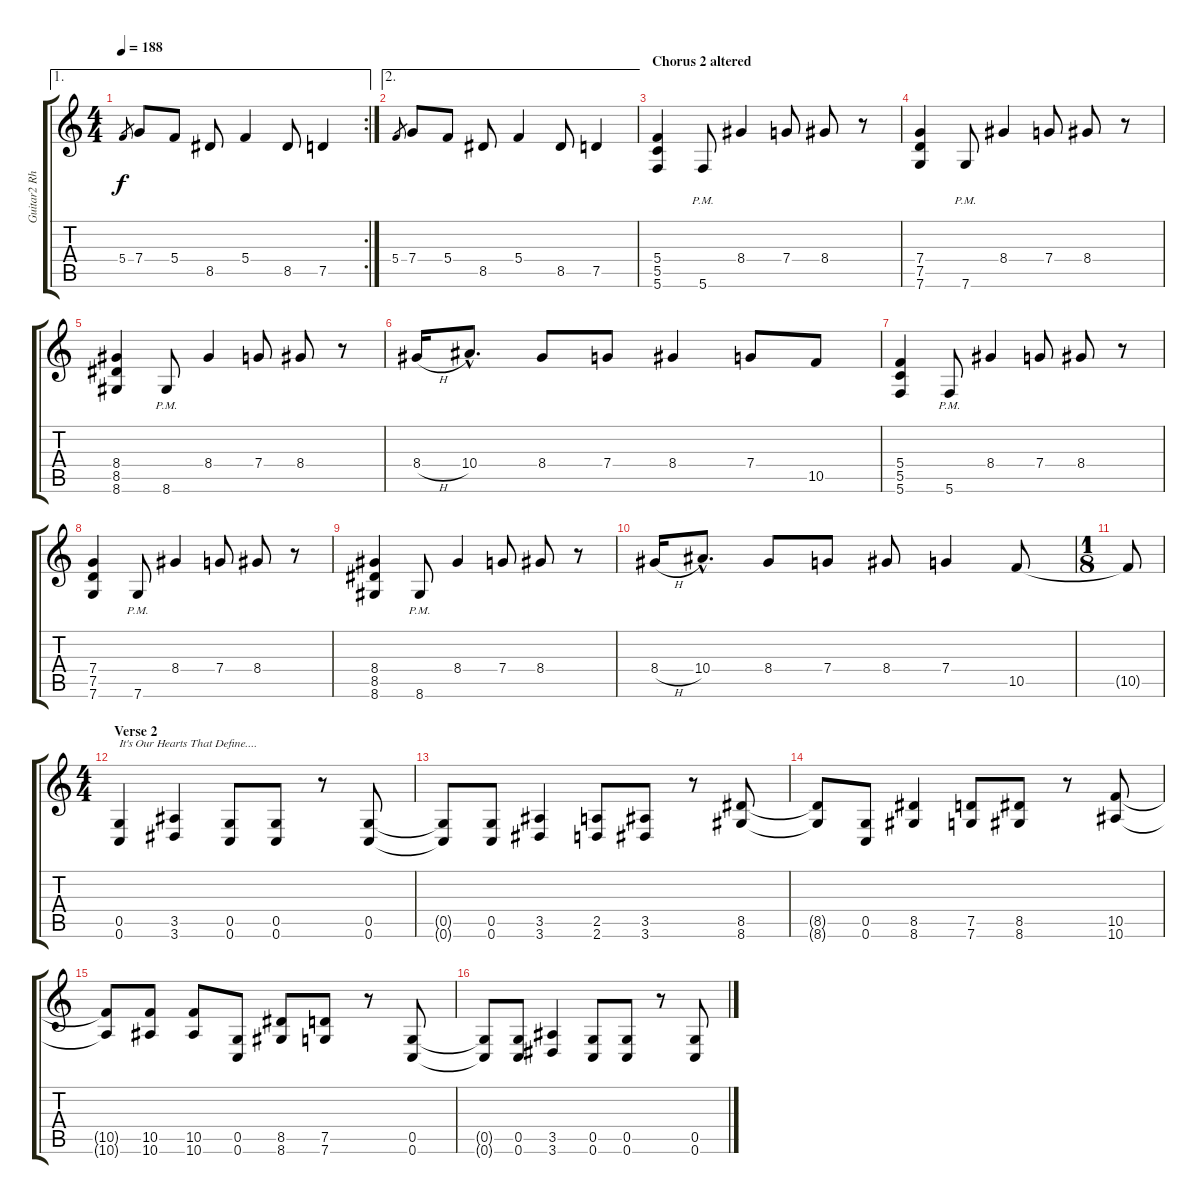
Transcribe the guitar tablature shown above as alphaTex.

\track ("Guitar2 Rhythm" "Guitar2 Rh") {instrument distortionguitar}
\staff {score tabs}
\tuning (D4 A3 F3 C3 G2 C2) {hide}
\ae 1
\rc 2
\ts (4 4)
\tempo 188
\clef g2
\ks c
5.4.8{gr dy f} 7.4.8 5.4.8 8.5.8 5.4.4 8.5.8 7.5.4 |
\ae 2
5.4.8{gr} 7.4.8 5.4.8 8.5.8 5.4.4 8.5.8 7.5.4 |
\section ("" "Chorus 2 altered")
(5.4 5.5 5.6).4 5.6{pm}.8 8.4.4 7.4.8 8.4.8 r.8 |
(7.4 7.5 7.6).4 7.6{pm}.8 8.4.4 7.4.8 8.4.8 r.8 |
(8.4 8.5 8.6).4 8.6{pm}.8 8.4.4 7.4.8 8.4.8 r.8 |
8.4{h}.16 10.4{hac}.8{d} 8.4.8 7.4.8 8.4.4 7.4.8 10.5.8 |
(5.4 5.5 5.6).4 5.6{pm}.8 8.4.4 7.4.8 8.4.8 r.8 |
(7.4 7.5 7.6).4 7.6{pm}.8 8.4.4 7.4.8 8.4.8 r.8 |
(8.4 8.5 8.6).4 8.6{pm}.8 8.4.4 7.4.8 8.4.8 r.8 |
8.4{h}.16 10.4{hac}.8{d} 8.4.8 7.4.8 8.4.8 7.4.4 10.5.8 |
\ts (1 8)
10.5{t}.8 |
\ts (4 4)
\section ("" "Verse 2")
(0.5 0.6).4{txt "It's Our Hearts That Define...."} (3.5 3.6).4 (0.5 0.6).8 (0.5 0.6).8 r.8 (0.5 0.6).8 |
(0.5{t} 0.6{t}).8 (0.5 0.6).8 (3.5 3.6).4 (2.5 2.6).8 (3.5 3.6).8 r.8 (8.5 8.6).8 |
(8.5{t} 8.6{t}).8 (0.5 0.6).8 (8.5 8.6).4 (7.5 7.6).8 (8.5 8.6).8 r.8 (10.5 10.6).8 |
(10.5{t} 10.6{t}).8 (10.5 10.6).8 (10.5 10.6).8 (0.5 0.6).8 (8.5 8.6).8 (7.5 7.6).8 r.8 (0.5 0.6).8 |
(0.5{t} 0.6{t}).8 (0.5 0.6).8 (3.5 3.6).4 (0.5 0.6).8 (0.5 0.6).8 r.8 (0.5 0.6).8
